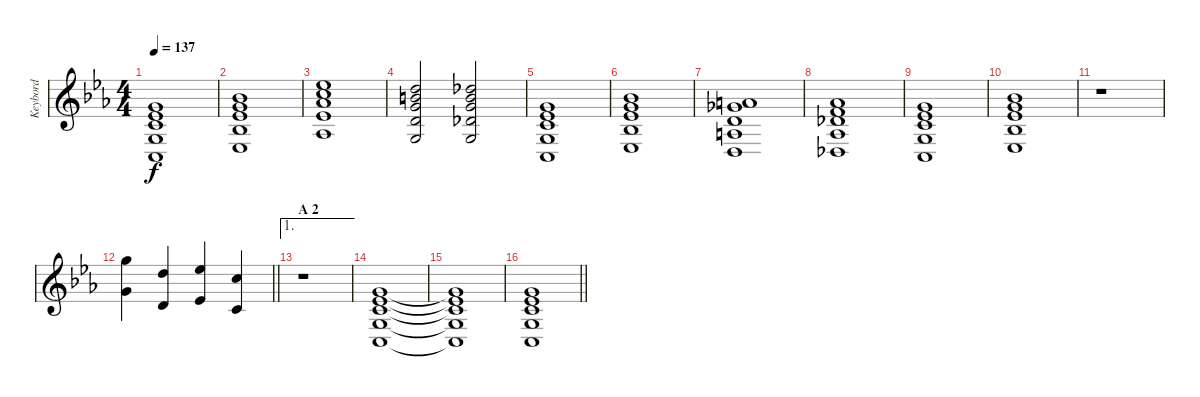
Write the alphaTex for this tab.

\track ("Keybord" "Keybord") {instrument pad3polysynth}
\staff {score}
\tuning (E4 B3 G3 D3 A2 E2) {hide}
\ts (4 4)
\tempo 137
\clef g2
\ks eb
(3.1 4.2 5.3 5.4 3.5).1{dy f} |
(6.1 8.2 8.3 8.4 6.5).1 |
(11.1 13.2 13.3 13.4 11.5).1 |
(10.1 12.2 12.3 12.4 10.5).2 (9.1 12.2 12.3 11.4 10.5).2 |
(3.1 4.2 5.3 5.4 3.5).1 |
(6.1 8.2 8.3 8.4 6.5).1 |
(5.1 7.2 7.3 7.4 5.5).1 |
(4.1 6.2 6.3 6.4 4.5).1 |
(3.1 4.2 5.3 5.4 3.5).1 |
(6.1 8.2 8.3 8.4 6.5).1 |
r.1 |
\barLineRight lightlight
(15.1 12.3).4 (10.1 7.3).4 (11.1 8.3).4 (8.1 5.3).4 |
\ae 1
\section ("" "A 2")
r.1 |
(3.1 4.2 5.3 5.4 3.5).1 |
(3.1{t} 4.2{t} 5.3{t} 5.4{t} 3.5{t}).1 |
\barLineRight lightlight
(3.1 4.2 5.3 5.4 3.5).1
